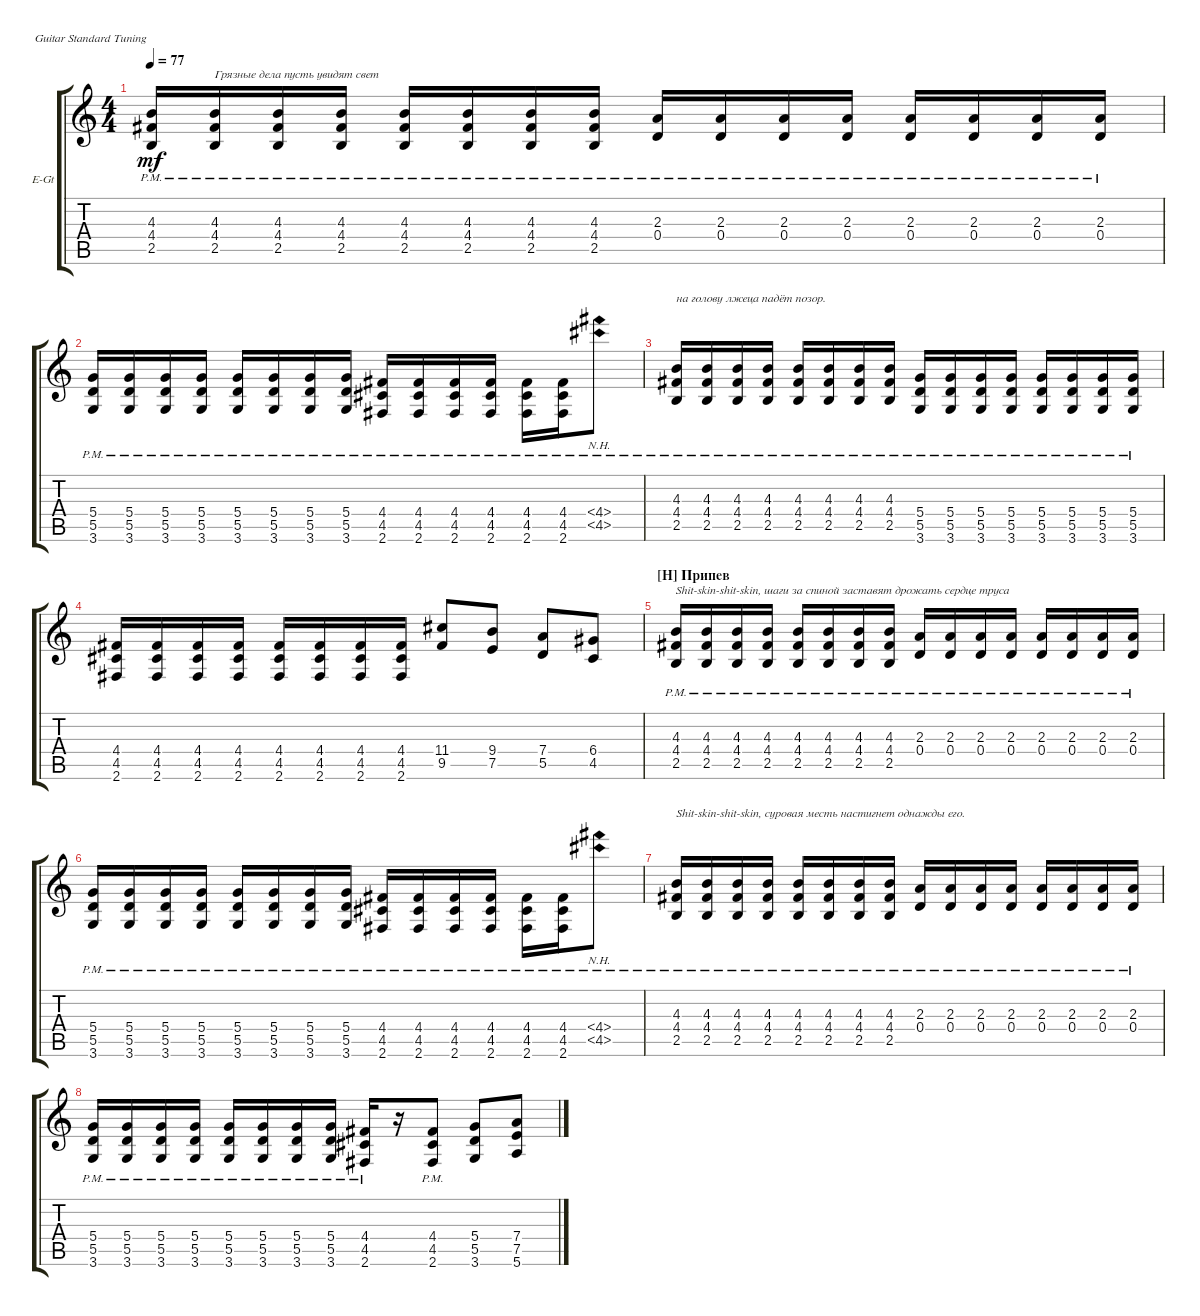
\bracketExtendMode groupsimilarinstruments
\firstSystemTrackNameOrientation horizontal
\otherSystemsTrackNameOrientation horizontal
\track ("Guitar" "E-Gt") {instrument distortionguitar}
\staff {score tabs}
\tuning (E4 B3 G3 D3 A2 E2)
\ts (4 4)
\tempo 77
\clef g2
\ks c
(2.5{pm} 4.4{pm} 4.3{pm}).16{dy mf} (2.5{pm} 4.4{pm} 4.3{pm}).16{txt "Грязные дела пусть увидят свет"} (2.5{pm} 4.4{pm} 4.3{pm}).16 (2.5{pm} 4.4{pm} 4.3{pm}).16 (2.5{pm} 4.4{pm} 4.3{pm}).16 (2.5{pm} 4.4{pm} 4.3{pm}).16 (2.5{pm} 4.4{pm} 4.3{pm}).16 (2.5{pm} 4.4{pm} 4.3{pm}).16 (0.4{pm} 2.3{pm}).16 (0.4{pm} 2.3{pm}).16 (0.4{pm} 2.3{pm}).16 (0.4{pm} 2.3{pm}).16 (0.4{pm} 2.3{pm}).16 (0.4{pm} 2.3{pm}).16 (0.4{pm} 2.3{pm}).16 (0.4{pm} 2.3{pm}).16 |
(3.6{pm} 5.5{pm} 5.4{pm}).16 (3.6{pm} 5.5{pm} 5.4{pm}).16 (3.6{pm} 5.5{pm} 5.4{pm}).16 (3.6{pm} 5.5{pm} 5.4{pm}).16 (3.6{pm} 5.5{pm} 5.4{pm}).16 (3.6{pm} 5.5{pm} 5.4{pm}).16 (3.6{pm} 5.5{pm} 5.4{pm}).16 (3.6{pm} 5.5{pm} 5.4{pm}).16 (2.6{pm} 4.5{pm} 4.4{pm}).16 (2.6{pm} 4.4{pm} 4.5{pm}).16 (2.6{pm} 4.5{pm} 4.4{pm}).16 (2.6{pm} 4.4{pm} 4.5{pm}).16 (2.6{pm} 4.5{pm} 4.4{pm}).16 (2.6{pm} 4.4{pm} 4.5{pm}).16 (4.4{nh pm} 4.5{nh pm}).8 |
(2.5{pm} 4.4{pm} 4.3{pm}).16{txt "на голову лжеца падёт позор. "} (2.5{pm} 4.4{pm} 4.3{pm}).16 (2.5{pm} 4.4{pm} 4.3{pm}).16 (2.5{pm} 4.4{pm} 4.3{pm}).16 (2.5{pm} 4.4{pm} 4.3{pm}).16 (2.5{pm} 4.4{pm} 4.3{pm}).16 (2.5{pm} 4.4{pm} 4.3{pm}).16 (2.5{pm} 4.4{pm} 4.3{pm}).16 (3.6{pm} 5.5{pm} 5.4{pm}).16 (3.6{pm} 5.5{pm} 5.4{pm}).16 (3.6{pm} 5.5{pm} 5.4{pm}).16 (3.6{pm} 5.5{pm} 5.4{pm}).16 (3.6{pm} 5.5{pm} 5.4{pm}).16 (3.6{pm} 5.5{pm} 5.4{pm}).16 (3.6{pm} 5.5{pm} 5.4{pm}).16 (3.6{pm} 5.5{pm} 5.4{pm}).16 |
(2.6 4.5 4.4).16 (2.6 4.5 4.4).16 (2.6 4.5 4.4).16 (2.6 4.5 4.4).16 (2.6 4.5 4.4).16 (2.6 4.5 4.4).16 (2.6 4.5 4.4).16 (2.6 4.5 4.4).16 (9.5 11.4).8 (7.5 9.4).8 (5.5 7.4).8 (4.5 6.4).8 |
\section ("H" "Припев")
(2.5{pm} 4.4{pm} 4.3{pm}).16{txt "Shit-skin-shit-skin, шаги за спиной заставят дрожать сердце труса"} (2.5{pm} 4.4{pm} 4.3{pm}).16 (2.5{pm} 4.4{pm} 4.3{pm}).16 (2.5{pm} 4.4{pm} 4.3{pm}).16 (2.5{pm} 4.4{pm} 4.3{pm}).16 (2.5{pm} 4.4{pm} 4.3{pm}).16 (2.5{pm} 4.4{pm} 4.3{pm}).16 (2.5{pm} 4.4{pm} 4.3{pm}).16 (0.4{pm} 2.3{pm}).16 (0.4{pm} 2.3{pm}).16 (0.4{pm} 2.3{pm}).16 (0.4{pm} 2.3{pm}).16 (0.4{pm} 2.3{pm}).16 (0.4{pm} 2.3{pm}).16 (0.4{pm} 2.3{pm}).16 (0.4{pm} 2.3{pm}).16 |
(3.6{pm} 5.5{pm} 5.4{pm}).16 (3.6{pm} 5.5{pm} 5.4{pm}).16 (3.6{pm} 5.5{pm} 5.4{pm}).16 (3.6{pm} 5.5{pm} 5.4{pm}).16 (3.6{pm} 5.5{pm} 5.4{pm}).16 (3.6{pm} 5.5{pm} 5.4{pm}).16 (3.6{pm} 5.5{pm} 5.4{pm}).16 (3.6{pm} 5.5{pm} 5.4{pm}).16 (2.6{pm} 4.5{pm} 4.4{pm}).16 (2.6{pm} 4.4{pm} 4.5{pm}).16 (2.6{pm} 4.5{pm} 4.4{pm}).16 (2.6{pm} 4.4{pm} 4.5{pm}).16 (2.6{pm} 4.5{pm} 4.4{pm}).16 (2.6{pm} 4.4{pm} 4.5{pm}).16 (4.4{nh pm} 4.5{nh pm}).8 |
(2.5{pm} 4.4{pm} 4.3{pm}).16{txt "Shit-skin-shit-skin, суровая месть настигнет однажды его."} (2.5{pm} 4.4{pm} 4.3{pm}).16 (2.5{pm} 4.4{pm} 4.3{pm}).16 (2.5{pm} 4.4{pm} 4.3{pm}).16 (2.5{pm} 4.4{pm} 4.3{pm}).16 (2.5{pm} 4.4{pm} 4.3{pm}).16 (2.5{pm} 4.4{pm} 4.3{pm}).16 (2.5{pm} 4.4{pm} 4.3{pm}).16 (0.4{pm} 2.3{pm}).16 (0.4{pm} 2.3{pm}).16 (0.4{pm} 2.3{pm}).16 (0.4{pm} 2.3{pm}).16 (0.4{pm} 2.3{pm}).16 (0.4{pm} 2.3{pm}).16 (0.4{pm} 2.3{pm}).16 (0.4{pm} 2.3{pm}).16 |
(3.6{pm} 5.5{pm} 5.4{pm}).16 (3.6{pm} 5.5{pm} 5.4{pm}).16 (3.6{pm} 5.5{pm} 5.4{pm}).16 (3.6{pm} 5.5{pm} 5.4{pm}).16 (3.6{pm} 5.5{pm} 5.4{pm}).16 (3.6{pm} 5.5{pm} 5.4{pm}).16 (3.6{pm} 5.5{pm} 5.4{pm}).16 (3.6{pm} 5.5{pm} 5.4{pm}).16 (2.6{pm} 4.5{pm} 4.4{pm}).16 r.16 (4.4{pm} 4.5{pm} 2.6).8 (3.6 5.5 5.4).8 (5.6 7.4 7.5).8
